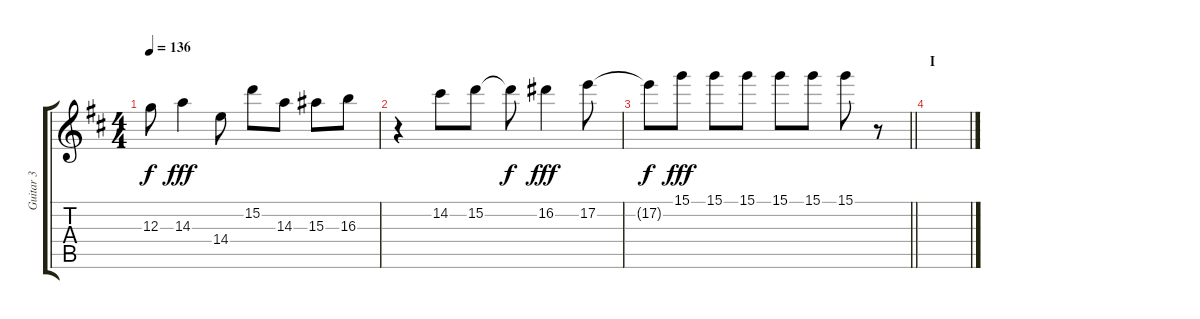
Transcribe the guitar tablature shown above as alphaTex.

\track ("Guitar 3" "Guitar 3") {instrument distortionguitar}
\staff {score tabs}
\tuning (E4 B3 G3 D3 A2 E2) {hide}
\ts (4 4)
\tempo 136
\clef g2
\ks d
12.3{t}.8{dy f} 14.3.4{dy fff} 14.4.8 15.2.8 14.3.8 15.3.8 16.3.8 |
r.4 14.2.8 15.2.8 15.2{t}.8{dy f} 16.2.4{dy fff} 17.2.8 |
\barLineRight lightlight
17.2{t}.8{dy f} 15.1.8{dy fff} 15.1.8 15.1.8 15.1.8 15.1.8 15.1.8 r.8 |
\section ("" "I")
